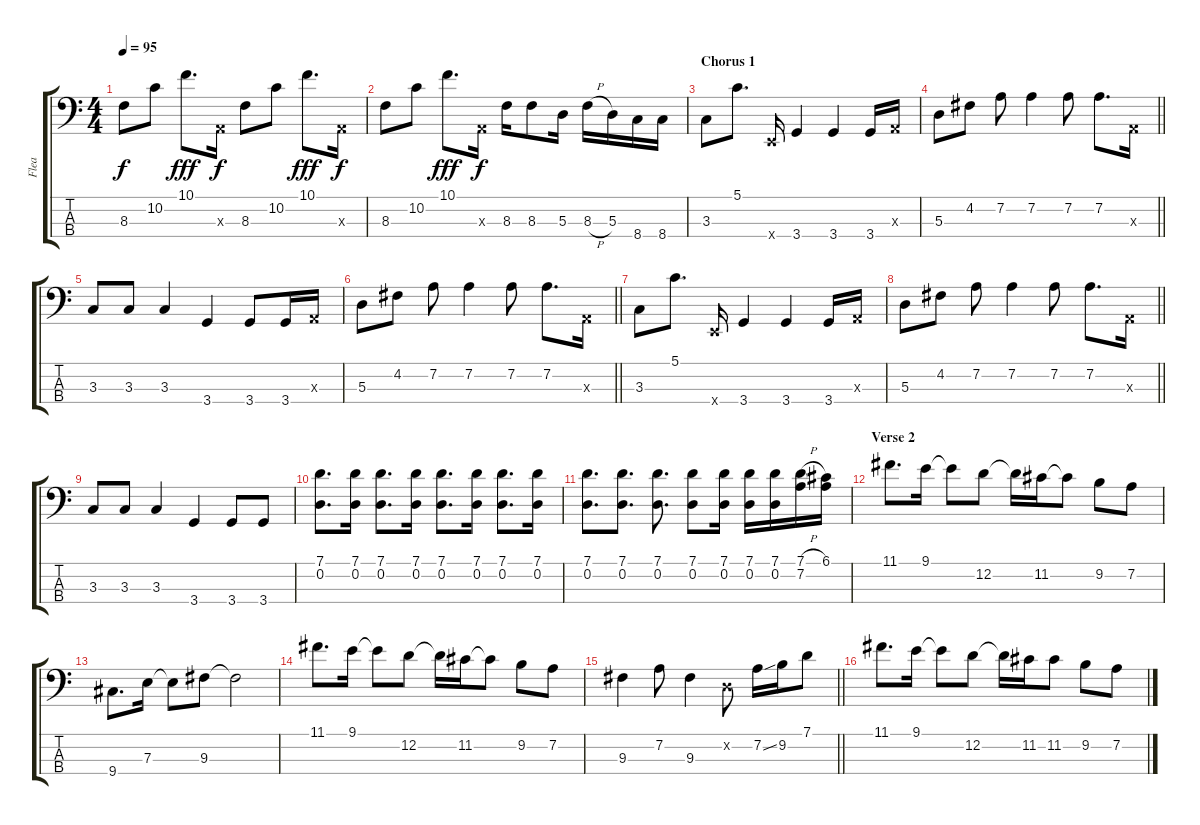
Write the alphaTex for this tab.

\track ("Flea" "Flea") {instrument electricbassfinger}
\staff {score tabs}
\tuning (G2 D2 A1 E1) {hide}
\ts (4 4)
\tempo 95
\clef f4
\ks c
8.3.8{dy f} 10.2.8 10.1.8{d dy fff} 0.3{x}.16{dy f} 8.3.8 10.2.8 10.1.8{d dy fff} 0.3{x}.16{dy f} |
8.3.8 10.2.8 10.1.8{d dy fff} 0.3{x}.16{dy f} 8.3.16 8.3.8 5.3.16 8.3{h}.16 5.3.16 8.4.16 8.4.16 |
\section ("" "Chorus 1")
3.3.8 5.1.8{d} 0.4{x}.16 3.4.4 3.4.4 3.4.16 0.3{x}.16 |
\barLineRight lightlight
5.3.8 4.2.8 7.2.8 7.2.4 7.2.8 7.2.8{d} 0.3{x}.16 |
3.3.8 3.3.8 3.3.4 3.4.4 3.4.8 3.4.16 0.3{x}.16 |
\barLineRight lightlight
5.3.8 4.2.8 7.2.8 7.2.4 7.2.8 7.2.8{d} 0.3{x}.16 |
3.3.8 5.1.8{d} 0.4{x}.16 3.4.4 3.4.4 3.4.16 0.3{x}.16 |
\barLineRight lightlight
5.3.8 4.2.8 7.2.8 7.2.4 7.2.8 7.2.8{d} 0.3{x}.16 |
3.3.8 3.3.8 3.3.4 3.4.4 3.4.8 3.4.8 |
(7.1 0.2).8{d} (7.1 0.2).16 (7.1 0.2).8{d} (7.1 0.2).16 (7.1 0.2).8{d} (7.1 0.2).16 (7.1 0.2).8{d} (7.1 0.2).16 |
(7.1 0.2).8{d} (7.1 0.2).8{d} (7.1 0.2).8{d} (7.1 0.2).8 (7.1 0.2).16 (7.1 0.2).16 (7.1 0.2).16 (7.1{h} 7.2).16 (6.1 7.2{t}).16 |
\section ("" "Verse 2")
11.1.8{d} 9.1.16 9.1{t}.8 12.2.8 12.2{t}.16 11.2.16 11.2{t}.8 9.2.8 7.2.8 |
9.4.8{d} 7.3.16 7.3{t}.8 9.3.8 9.3{t}.2 |
11.1.8{d} 9.1.16 9.1{t}.8 12.2.8 12.2{t}.16 11.2.16 11.2{t}.8 9.2.8 7.2.8 |
\barLineRight lightlight
9.3.4 7.2.8 9.3.4 0.2{x}.8 7.2{ss}.16 9.2.16 7.1.8 |
11.1.8{d} 9.1.16 9.1{t}.8 12.2.8 12.2{t}.16 11.2.16 11.2.8 9.2.8 7.2.8
